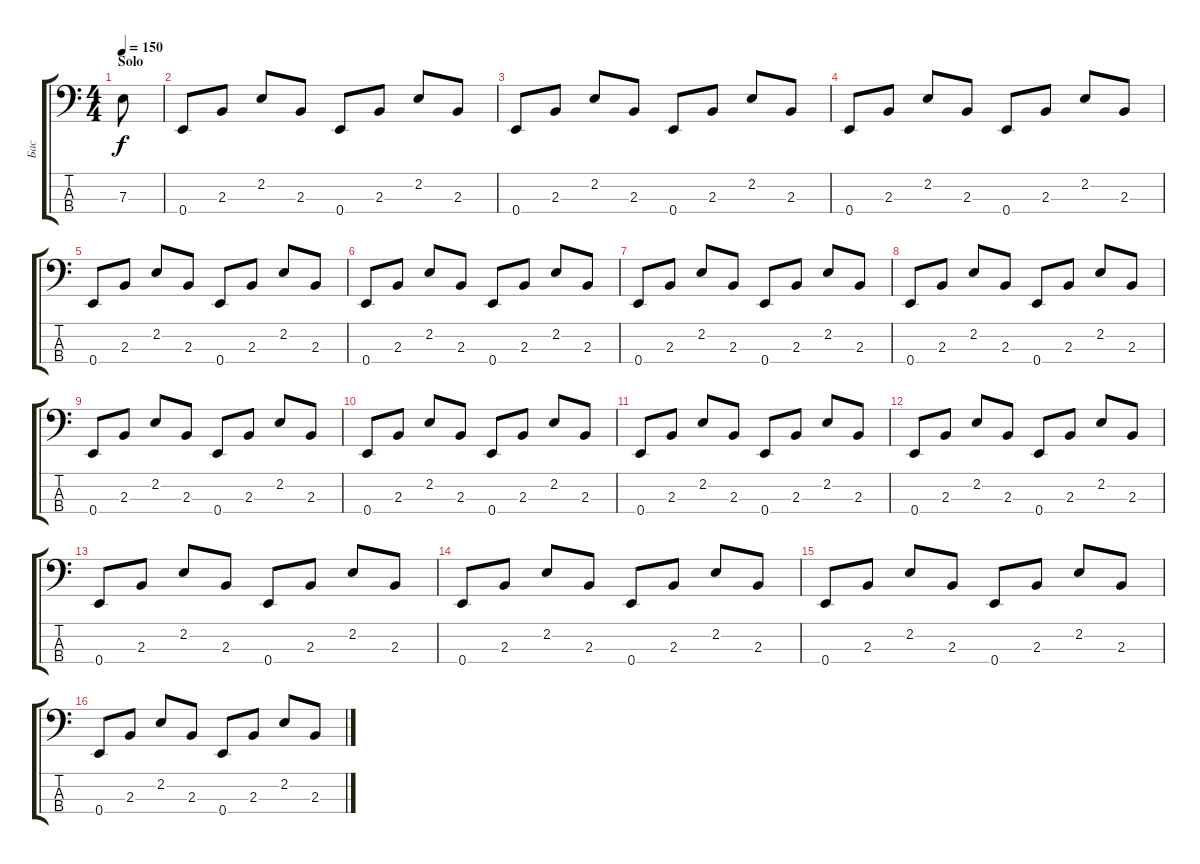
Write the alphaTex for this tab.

\track ("Бас" "Бас") {instrument electricbassfinger}
\staff {score tabs}
\tuning (G2 D2 A1 E1) {hide}
\ts (4 4)
\section ("" "Solo")
\tempo 150
\clef f4
\ks c
7.3.8{dy f} |
0.4.8 2.3.8 2.2.8 2.3.8 0.4.8 2.3.8 2.2.8 2.3.8 |
0.4.8 2.3.8 2.2.8 2.3.8 0.4.8 2.3.8 2.2.8 2.3.8 |
0.4.8 2.3.8 2.2.8 2.3.8 0.4.8 2.3.8 2.2.8 2.3.8 |
0.4.8 2.3.8 2.2.8 2.3.8 0.4.8 2.3.8 2.2.8 2.3.8 |
0.4.8 2.3.8 2.2.8 2.3.8 0.4.8 2.3.8 2.2.8 2.3.8 |
0.4.8 2.3.8 2.2.8 2.3.8 0.4.8 2.3.8 2.2.8 2.3.8 |
0.4.8 2.3.8 2.2.8 2.3.8 0.4.8 2.3.8 2.2.8 2.3.8 |
0.4.8 2.3.8 2.2.8 2.3.8 0.4.8 2.3.8 2.2.8 2.3.8 |
0.4.8 2.3.8 2.2.8 2.3.8 0.4.8 2.3.8 2.2.8 2.3.8 |
0.4.8 2.3.8 2.2.8 2.3.8 0.4.8 2.3.8 2.2.8 2.3.8 |
0.4.8 2.3.8 2.2.8 2.3.8 0.4.8 2.3.8 2.2.8 2.3.8 |
0.4.8 2.3.8 2.2.8 2.3.8 0.4.8 2.3.8 2.2.8 2.3.8 |
0.4.8 2.3.8 2.2.8 2.3.8 0.4.8 2.3.8 2.2.8 2.3.8 |
0.4.8 2.3.8 2.2.8 2.3.8 0.4.8 2.3.8 2.2.8 2.3.8 |
0.4.8 2.3.8 2.2.8 2.3.8 0.4.8 2.3.8 2.2.8 2.3.8
